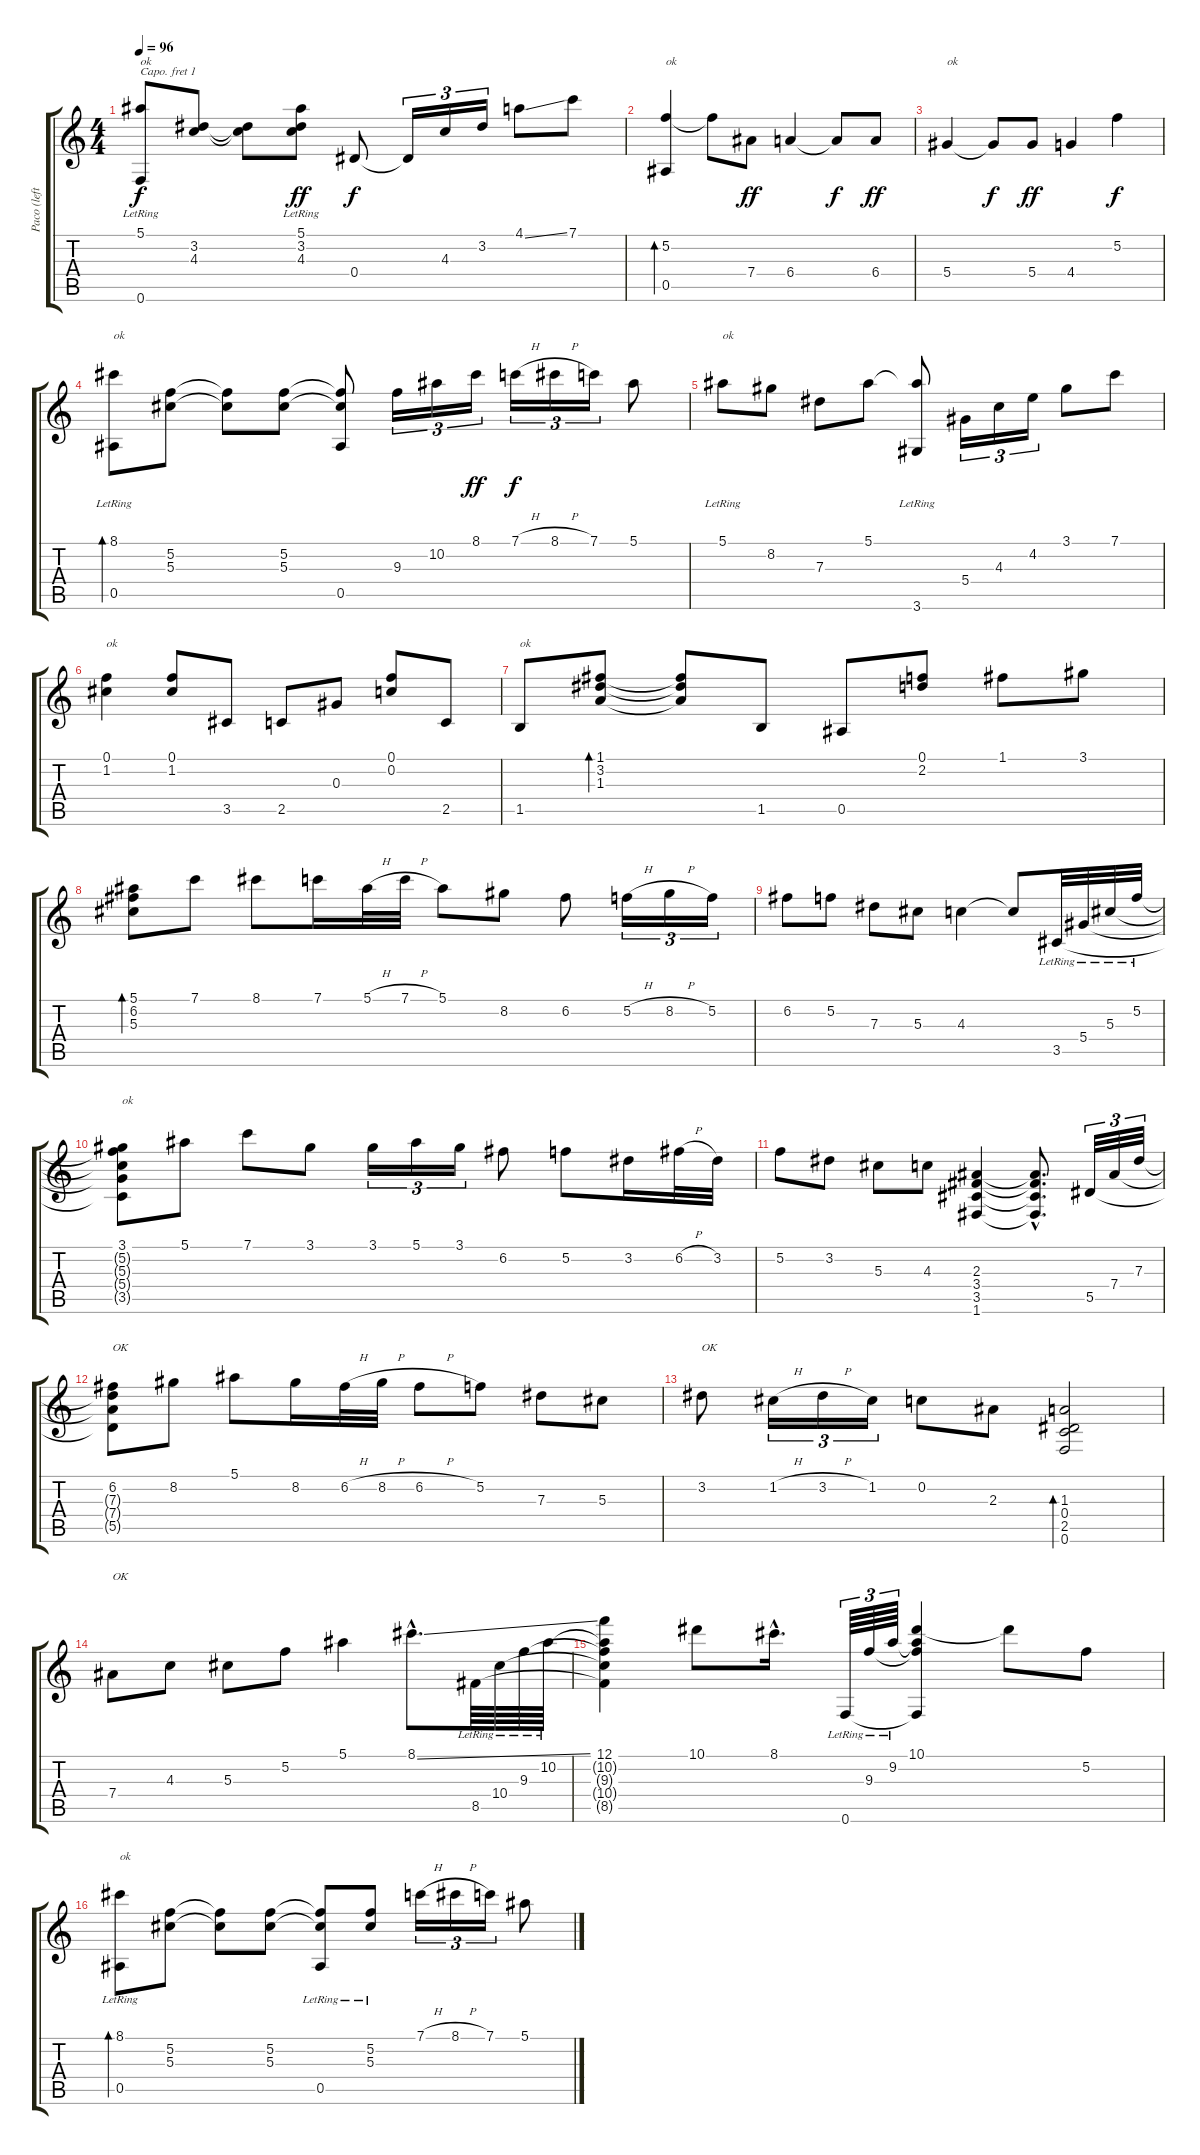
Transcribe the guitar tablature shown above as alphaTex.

\track ("Paco (left channel)" "Paco (left") {instrument acousticguitarnylon}
\staff {score tabs}
\capo 1
\tuning (E4 B3 G3 D3 A2 E2) {hide}
\ts (4 4)
\tempo 96
\clef g2
\ks c
(5.1{lr} 0.6).8{txt "ok" dy f} (3.2 4.3).8 (3.2{t} 4.3{t}).8 (5.1{lr} 3.2{lr} 4.3{lr}).8{dy ff} 0.4.8{dy f} 0.4{t}.16{tu (3 2)} 4.3.16{tu (3 2)} 3.2.16{tu (3 2)} 4.1{ss}.8 7.1.8 |
(5.2 0.5).4{bd 120 txt "ok"} 5.2{t}.8 7.4.8{dy ff} 6.4.4 6.4{t}.8{dy f} 6.4.8{dy ff} |
5.4.4{txt "ok"} 5.4{t}.8{dy f} 5.4.8{dy ff} 4.4.4 5.2.4{dy f} |
(8.1{lr} 0.5{lr}).8{bd 120 txt "ok"} (5.2 5.3).8 (5.2{t} 5.3{t}).8 (5.2 5.3).8 (5.2{t} 5.3{t} 0.5).8 9.3.16{tu (3 2)} 10.2.16{tu (3 2)} 8.1.16{tu (3 2) dy ff} 7.1{h}.16{tu (3 2) dy f} 8.1{h}.16{tu (3 2)} 7.1.16{tu (3 2)} 5.1.8 |
5.1{lr}.8{txt "ok"} 8.2.8 7.3.8 5.1.8 (5.1{t} 3.6{lr}).8 5.4.16{tu (3 2)} 4.3.16{tu (3 2)} 4.2.16{tu (3 2)} 3.1.8 7.1.8 |
(0.1 1.2).4{txt "ok"} (0.1 1.2).8 3.5.8 2.5.8 0.3.8 (0.1 0.2).8 2.5.8 |
1.5.8{txt "ok"} (1.1 3.2 1.3).8{bd 120} (1.1{t} 3.2{t} 1.3{t}).8 1.5.8 0.5.8 (0.1 2.2).8 1.1.8 3.1.8 |
(5.1 6.2 5.3).8{bd 120} 7.1.8 8.1.8 7.1.16 5.1{h}.32 7.1{h}.32 5.1.8 8.2.8 6.2.8 5.2{h}.16{tu (3 2)} 8.2{h}.16{tu (3 2)} 5.2.16{tu (3 2)} |
6.2.8 5.2.8 7.3.8 5.3.8 4.3.4 4.3{t}.8 3.5{lr}.32 5.4{lr}.32 5.3{lr}.32 5.2{lr}.32 |
(3.1 5.2{t} 5.3{t} 5.4{t} 3.5{t}).8{txt "ok"} 5.1.8 7.1.8 3.1.8 3.1.16{tu (3 2)} 5.1.16{tu (3 2)} 3.1.16{tu (3 2)} 6.2.8 5.2.8 3.2.16 6.2{h}.32 3.2.32 |
5.2.8 3.2.8 5.3.8 4.3.8 (2.3 3.4 3.5 1.6).4 (2.3{hac t} 3.4{hac t} 3.5{hac t} 1.6{hac t}).8{d} 5.5.32{tu (3 2)} 7.4.32{tu (3 2)} 7.3.32{tu (3 2)} |
(6.2 7.3{t} 7.4{t} 5.5{t}).8{txt "OK"} 8.2.8 5.1.8 8.2.16 6.2{h}.32 8.2{h}.32 6.2{h}.8 5.2.8 7.3.8 5.3.8 |
3.2.8{txt "OK"} 1.2{h}.16{tu (3 2)} 3.2{h}.16{tu (3 2)} 1.2.16{tu (3 2)} 0.2.8 2.3.8 (1.3 0.4 2.5 0.6).2{bd 60} |
7.4.8{txt "OK"} 4.3.8 5.3.8 5.2.8 5.1.4 8.1{ss hac}.8{d} 8.5{lr}.64 10.4{lr}.64 9.3{lr}.64 10.2{lr}.64 |
(12.1 10.2{t} 9.3{t} 10.4{t} 8.5{t}).4 10.1.8 8.1{hac}.16{d} 0.6{lr}.64{tu (3 2)} 9.3{lr}.64{tu (3 2)} 9.2{lr}.64{tu (3 2)} (10.1 9.2{t} 9.3{t} 0.6{t}).4 10.1{t}.8 5.2.8 |
(8.1{lr} 0.5).8{bd 120 txt "ok"} (5.2 5.3).8 (5.2{t} 5.3{t}).8 (5.2 5.3).8 (5.2{t} 5.3{t} 0.5{lr}).8 (5.2{lr} 5.3{lr}).8 7.1{h}.16{tu (3 2)} 8.1{h}.16{tu (3 2)} 7.1.16{tu (3 2)} 5.1.8
